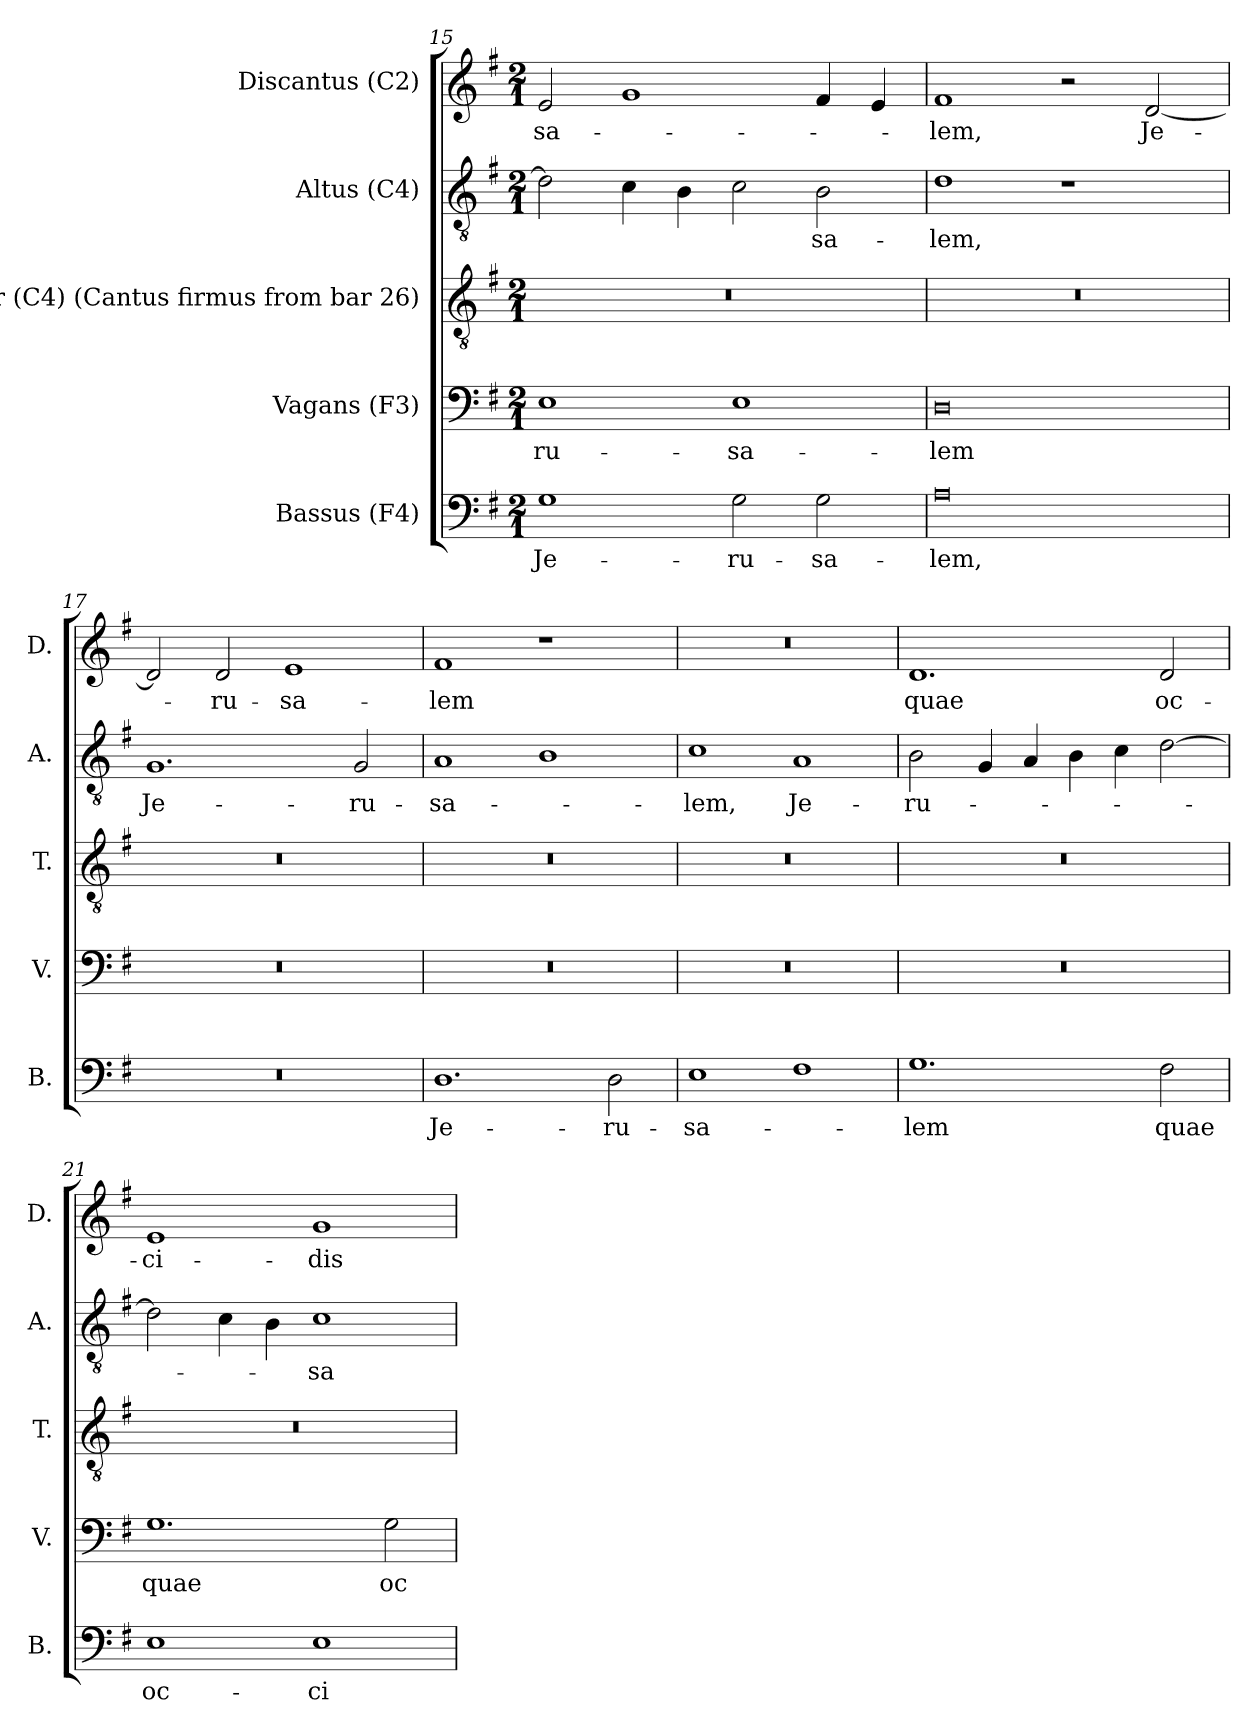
**kern	**text	**kern	**text	**kern	**kern	**text	**kern	**text
*part5	*part5	*part4	*part4	*part3	*part2	*part2	*part1	*part1
*staff5	*staff5	*staff4	*staff4	*staff3	*staff2	*staff2	*staff1	*staff1
*I"Bassus (F4)	*	*I"Vagans (F3)	*	*I"Tenor (C4) (Cantus firmus from bar 26)	*I"Altus (C4)	*	*I"Discantus (C2)	*
*I'B.	*	*I'V.	*	*I'T.	*I'A.	*	*I'D.	*
!!LO:PB:g=z
*clefF4	*	*clefF4	*	*clefGv2	*clefGv2	*	*clefG2	*
*	*	*ITrd7c12	*	*ITrd7c12	*	*	*	*
*k[f#]	*	*k[f#]	*	*k[f#]	*k[f#]	*	*k[f#]	*
*G:	*	*G:	*	*G:	*G:	*	*G:	*
*M2/1	*	*M2/1	*	*M2/1	*M2/1	*	*M2/1	*
=15	=15	=15	=15	=15	=15	=15	=15	=15
!	!LO:LY:b:color=#000000	!	!	!	!	!	!	!
!	!	!	!LO:LY:b:color=#000000	!LO:N:vis=1	!	!	!	!
!	!	!	!	!	!	!	!	!LO:LY:b:color=#000000
1Gi	Je-	1EEi	-ru-	0r	2di\]	.	2ei/	-sa-
.	.	.	.	.	4ci\	.	1gi	.
.	.	.	.	.	4Bi\	.	.	.
!	!LO:LY:b:color=#000000	!	!	!	!	!	!	!
!	!	!	!LO:LY:b:color=#000000	!	!	!	!	!
2Gi\	-ru-	1EEi	-sa-	.	2ci\	.	.	.
!	!LO:LY:b:color=#000000	!	!	!	!	!	!	!
!	!	!	!	!	!	!LO:LY:b:color=#000000	!	!
2Gi\	-sa-	.	.	.	2Bi\	-sa-	4f#i/	.
.	.	.	.	.	.	.	4ei/	.
=16	=16	=16	=16	=16	=16	=16	=16	=16
!	!LO:LY:b:color=#000000	!	!	!	!	!	!	!
!	!	!	!LO:LY:b:color=#000000	!LO:N:vis=1	!	!	!	!
!	!	!	!	!	!	!LO:LY:b:color=#000000	!	!
!	!	!	!	!	!	!	!	!LO:LY:b:color=#000000
0Ai	-lem,	0DDi	-lem	0r	1di	-lem,	1f#i	-lem,
.	.	.	.	.	1r	.	2r	.
!	!	!	!	!	!	!	!	!LO:LY:b:color=#000000
.	.	.	.	.	.	.	[2di/	Je-
=17	=17	=17	=17	=17	=17	=17	=17	=17
!LO:N:vis=1	!	!LO:N:vis=1	!	!LO:N:vis=1	!	!	!	!
!	!	!	!	!	!	!LO:LY:b:color=#000000	!	!
0r	.	0r	.	0r	1.Gi	Je-	2di/]	.
!	!	!	!	!	!	!	!	!LO:LY:b:color=#000000
.	.	.	.	.	.	.	2di/	-ru-
!	!	!	!	!	!	!	!	!LO:LY:b:color=#000000
.	.	.	.	.	.	.	1ei	-sa-
!	!	!	!	!	!	!LO:LY:b:color=#000000	!	!
.	.	.	.	.	2Gi/	-ru-	.	.
=18	=18	=18	=18	=18	=18	=18	=18	=18
!	!LO:LY:b:color=#000000	!LO:N:vis=1	!	!LO:N:vis=1	!	!	!	!
!	!	!	!	!	!	!LO:LY:b:color=#000000	!	!
!	!	!	!	!	!	!	!	!LO:LY:b:color=#000000
1.Di	Je-	0r	.	0r	1Ai	-sa-	1f#i	-lem
.	.	.	.	.	1Bi	.	1r	.
!	!LO:LY:b:color=#000000	!	!	!	!	!	!	!
2Di\	-ru-	.	.	.	.	.	.	.
=19	=19	=19	=19	=19	=19	=19	=19	=19
!	!LO:LY:b:color=#000000	!LO:N:vis=1	!	!LO:N:vis=1	!	!	!	!
!	!	!	!	!	!	!LO:LY:b:color=#000000	!LO:N:vis=1	!
1Ei	-sa-	0r	.	0r	1ci	-lem,	0r	.
!	!	!	!	!	!	!LO:LY:b:color=#000000	!	!
1F#i	.	.	.	.	1Ai	Je-	.	.
!!LO:LB:g=z
=20	=20	=20	=20	=20	=20	=20	=20	=20
!	!LO:LY:b:color=#000000	!LO:N:vis=1	!	!LO:N:vis=1	!	!	!	!
!	!	!	!	!	!	!LO:LY:b:color=#000000	!	!
!	!	!	!	!	!	!	!	!LO:LY:b:color=#000000
1.Gi	-lem	0r	.	0r	2Bi\	-ru-	1.di	quae
.	.	.	.	.	4Gi/	.	.	.
.	.	.	.	.	4Ai/	.	.	.
.	.	.	.	.	4Bi\	.	.	.
.	.	.	.	.	4ci\	.	.	.
!	!LO:LY:b:color=#000000	!	!	!	!	!	!	!
!	!	!	!	!	!	!	!	!LO:LY:b:color=#000000
2F#i\	quae	.	.	.	[2di\	.	2di/	oc-
=21	=21	=21	=21	=21	=21	=21	=21	=21
!	!LO:LY:b:color=#000000	!	!	!	!	!	!	!
!	!	!	!LO:LY:b:color=#000000	!LO:N:vis=1	!	!	!	!
!	!	!	!	!	!	!	!	!LO:LY:b:color=#000000
1Ei	oc-	1.GGi	quae	0r	2di\]	.	1ei	-ci-
.	.	.	.	.	4ci\	.	.	.
.	.	.	.	.	4Bi\	.	.	.
!	!LO:LY:b:color=#000000	!	!	!	!	!	!	!
!	!	!	!	!	!	!LO:LY:b:color=#000000	!	!
!	!	!	!	!	!	!	!	!LO:LY:b:color=#000000
1Ei	-ci-	.	.	.	1ci	-sa-	1gi	-dis
!	!	!	!LO:LY:b:color=#000000	!	!	!	!	!
.	.	2GGi\	oc-	.	.	.	.	.
=	=	=	=	=	=	=	=	=
*-	*-	*-	*-	*-	*-	*-	*-	*-
